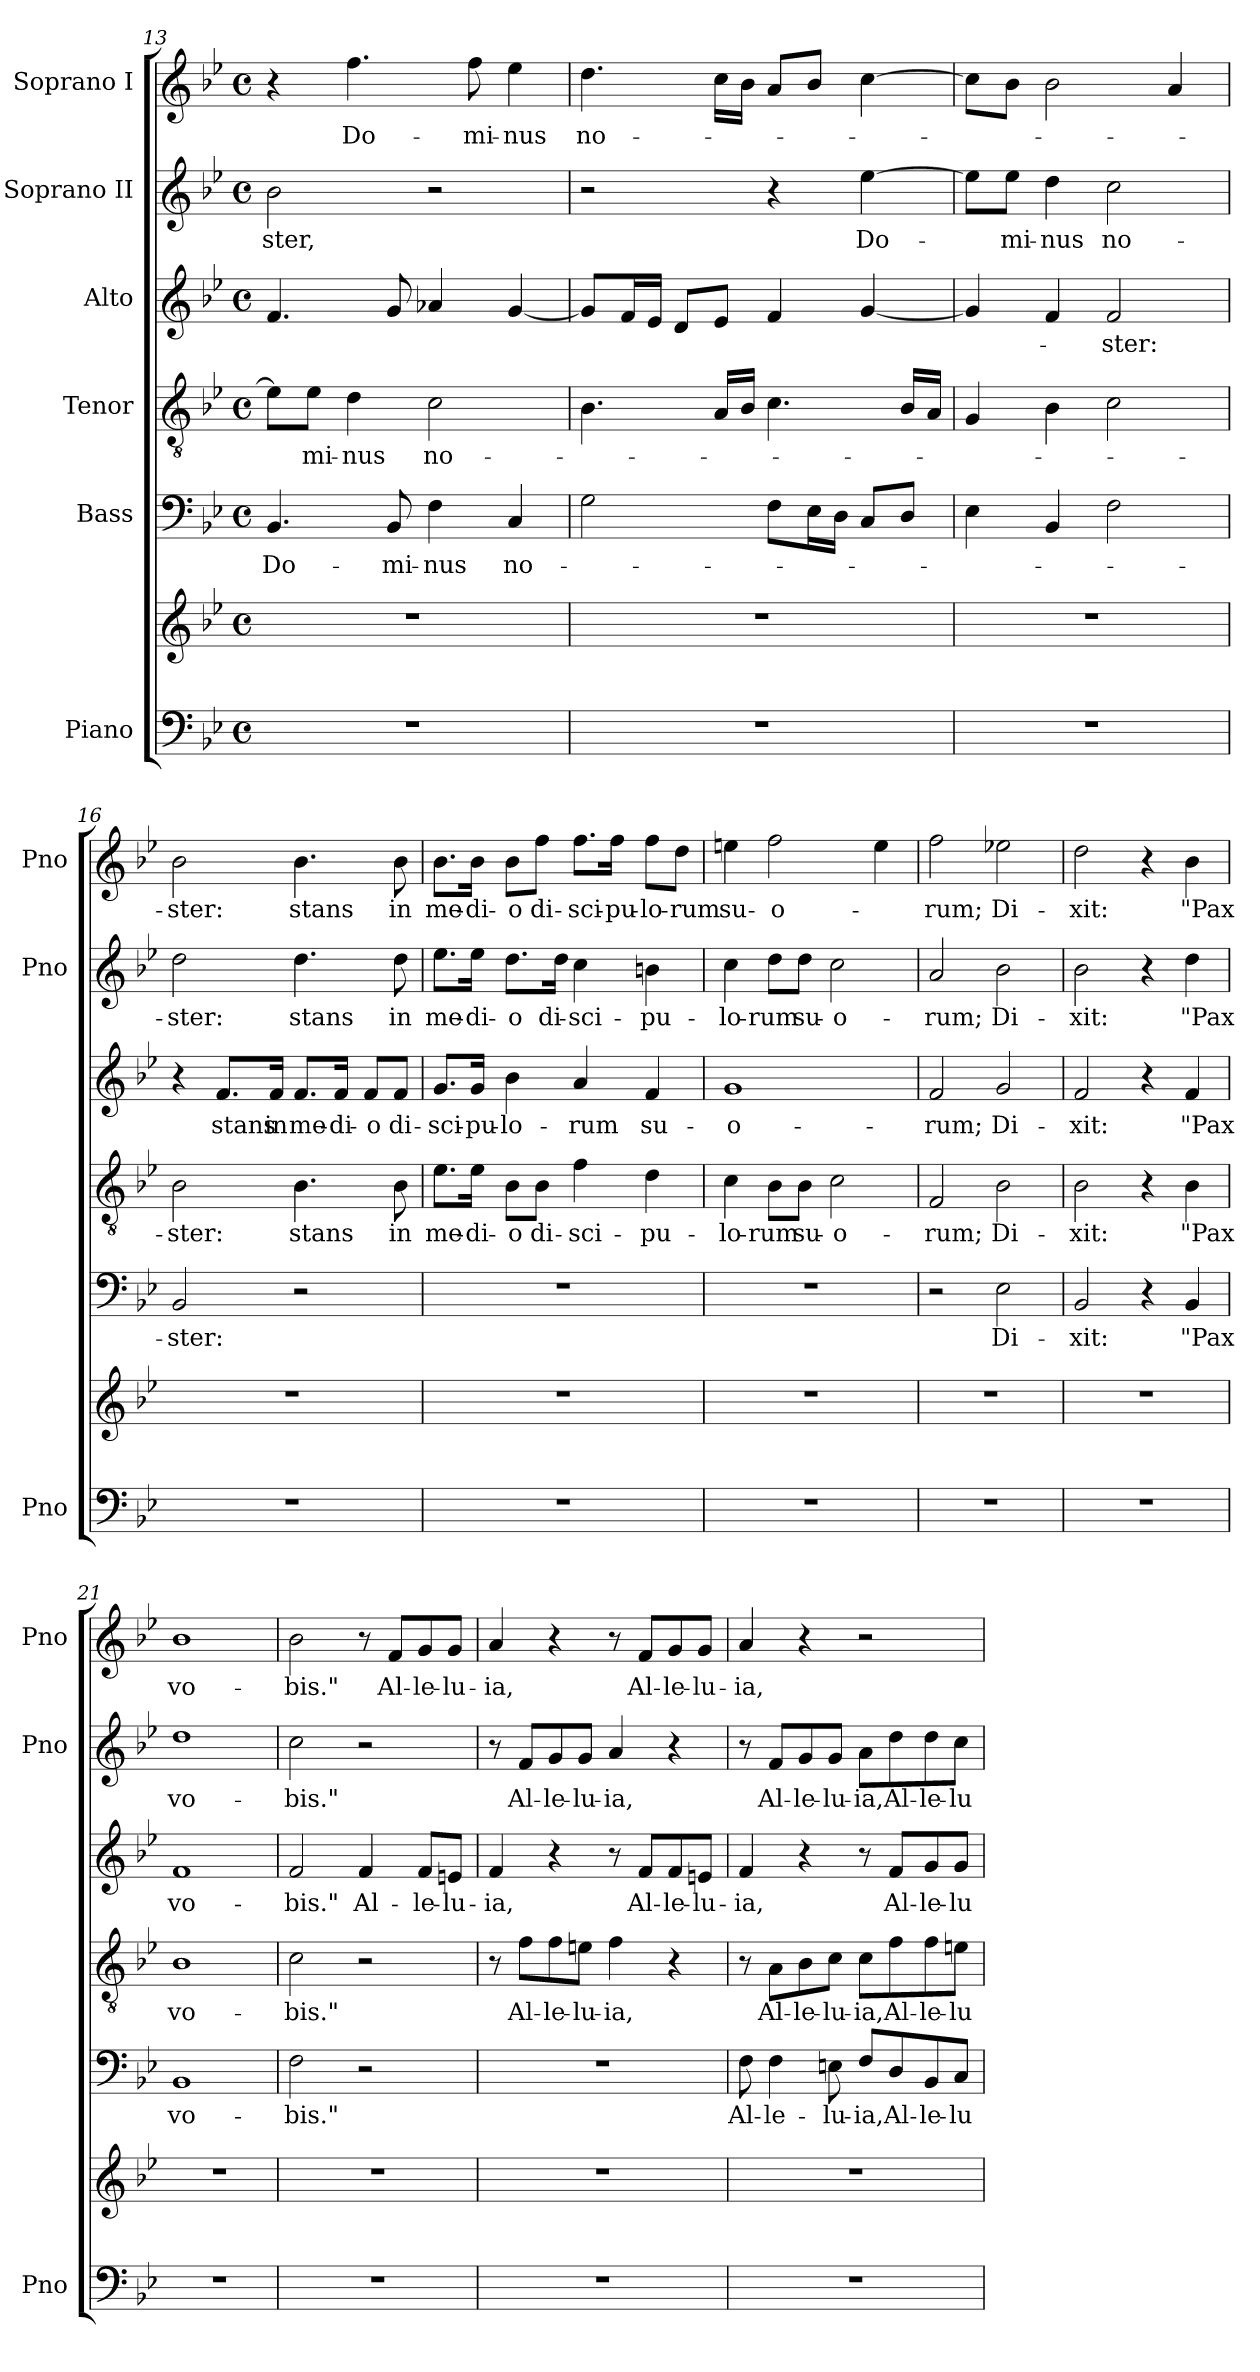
**kern	**kern	**kern	**text	**kern	**text	**kern	**text	**kern	**text	**kern	**text
*part6	*part6	*part5	*part5	*part4	*part4	*part3	*part3	*part2	*part2	*part1	*part1
*staff7	*staff6	*staff5	*staff5	*staff4	*staff4	*staff3	*staff3	*staff2	*staff2	*staff1	*staff1
*I"Piano	*	*I"Bass	*	*I"Tenor	*	*I"Alto	*	*I"Soprano II	*	*I"Soprano I	*
*I'Pno	*	*	*	*	*	*	*	*I'Pno	*	*I'Pno	*
*clefF4	*clefG2	*clefF4	*	*clefGv2	*	*clefG2	*	*clefG2	*	*clefG2	*
*k[b-e-]	*k[b-e-]	*k[b-e-]	*	*k[b-e-]	*	*k[b-e-]	*	*k[b-e-]	*	*k[b-e-]	*
*B-:	*B-:	*B-:	*	*B-:	*	*B-:	*	*B-:	*	*B-:	*
*M4/4	*M4/4	*M4/4	*	*M4/4	*	*M4/4	*	*M4/4	*	*M4/4	*
*met(c)	*met(c)	*met(c)	*	*met(c)	*	*met(c)	*	*met(c)	*	*met(c)	*
=13	=13	=13	=13	=13	=13	=13	=13	=13	=13	=13	=13
1r	1r	4.BB-/	Do-	8e-\L]	.	4.f/	.	2b-\	-ster,	4r	.
.	.	.	.	8e-\J	-mi-	.	.	.	.	.	.
.	.	.	.	4d\	-nus	.	.	.	.	4.ff\	Do-
.	.	8BB-/	-mi-	.	.	8g/	.	.	.	.	.
.	.	4F\	-nus	2c\	no-	4a-X/	.	2r	.	.	.
.	.	.	.	.	.	.	.	.	.	8ff\	-mi-
.	.	4C/	no-	.	.	[4g/	.	.	.	4ee-\	-nus
=14	=14	=14	=14	=14	=14	=14	=14	=14	=14	=14	=14
1r	1r	2G\	.	4.B-\	.	8g/L]	.	2r	.	4.dd\	no-
.	.	.	.	.	.	16f/L	.	.	.	.	.
.	.	.	.	.	.	16e-/JJ	.	.	.	.	.
.	.	.	.	.	.	8d/L	.	.	.	.	.
.	.	.	.	16A/LL	.	8e-/J	.	.	.	16cc\LL	.
.	.	.	.	16B-/JJ	.	.	.	.	.	16b-\JJ	.
.	.	8F\L	.	4.c\	.	4f/	.	4r	.	8a/L	.
.	.	16E-\L	.	.	.	.	.	.	.	8b-/J	.
.	.	16D\JJ	.	.	.	.	.	.	.	.	.
.	.	8C/L	.	.	.	[4g/	.	[4ee-\	Do-	[4cc\	.
.	.	8D/J	.	16B-/LL	.	.	.	.	.	.	.
.	.	.	.	16A/JJ	.	.	.	.	.	.	.
!!LO:PB:g=z
=15	=15	=15	=15	=15	=15	=15	=15	=15	=15	=15	=15
1r	1r	4E-\	-­-	4G/	-­-	4g/]	-­-	8ee-\L]	-­	8cc\L]	-­-
.	.	.	.	.	.	.	.	8ee-\J	mi-	8b-\J	.
.	.	4BB-/	.	4B-\	.	4f/	.	4dd\	-nus	2b-\	.
.	.	2F\	.	2c\	.	2f/	-ster:	2cc\	no-	.	.
.	.	.	.	.	.	.	.	.	.	4a/	.
=16	=16	=16	=16	=16	=16	=16	=16	=16	=16	=16	=16
1r	1r	2BB-/	-ster:	2B-\	-ster:	4r	.	2dd\	-ster:	2b-\	-ster:
.	.	.	.	.	.	8.f/L	stans	.	.	.	.
.	.	.	.	.	.	16f/Jk	in	.	.	.	.
.	.	2r	.	4.B-\	stans	8.f/L	me-	4.dd\	stans	4.b-\	stans
.	.	.	.	.	.	16f/Jk	-di-	.	.	.	.
.	.	.	.	.	.	8f/L	-o	.	.	.	.
.	.	.	.	8B-\	in	8f/J	di-	8dd\	in	8b-\	in
=17	=17	=17	=17	=17	=17	=17	=17	=17	=17	=17	=17
1r	1r	1r	.	8.e-\L	me-	8.g/L	-sci-	8.ee-\L	me-	8.b-\L	me-
.	.	.	.	16e-\Jk	-di-	16g/Jk	-pu-	16ee-\Jk	-di-	16b-\Jk	-di-
.	.	.	.	8B-\L	-o	4b-\	-lo-	8.dd\L	-o	8b-\L	-o
.	.	.	.	8B-\J	di-	.	.	.	.	8ff\J	di-
.	.	.	.	.	.	.	.	16dd\Jk	di-	.	.
.	.	.	.	4f\	-sci-	4a/	-rum	4cc\	-sci-	8.ff\L	-sci-
.	.	.	.	.	.	.	.	.	.	16ff\Jk	-pu-
.	.	.	.	4d\	-pu-	4f/	su-	4bn\	-pu-	8ff\L	-lo-
.	.	.	.	.	.	.	.	.	.	8dd\J	-rum
=18	=18	=18	=18	=18	=18	=18	=18	=18	=18	=18	=18
1r	1r	1r	.	4c\	-lo-	1g	-o-	4cc\	-lo-	4een\	su-
.	.	.	.	8B-\L	-rum	.	.	8dd\L	-rum	2ff\	-o-
.	.	.	.	8B-\J	su-	.	.	8dd\J	su-	.	.
.	.	.	.	2c\	-o-	.	.	2cc\	-o-	.	.
.	.	.	.	.	.	.	.	.	.	4ee\	.
=19	=19	=19	=19	=19	=19	=19	=19	=19	=19	=19	=19
1r	1r	2r	.	2F/	-rum;	2f/	-rum;	2a/	-rum;	2ff\	-rum;
.	.	2E-\	Di-	2B-\	Di-	2g/	Di-	2b-\	Di-	2ee-X\	Di-
!!LO:LB:g=z
=20	=20	=20	=20	=20	=20	=20	=20	=20	=20	=20	=20
1r	1r	2BB-/	-­xit:	2B-\	-­xit:	2f/	-­xit:	2b-\	-­xit:	2dd\	-­xit:
.	.	4r	.	4r	.	4r	.	4r	.	4r	.
.	.	4BB-/	"Pax	4B-\	"Pax	4f/	"Pax	4dd\	"Pax	4b-\	"Pax
=21	=21	=21	=21	=21	=21	=21	=21	=21	=21	=21	=21
1r	1r	1BB-	vo-	1B-	vo-	1f	vo-	1dd	vo-	1b-	vo-
=22	=22	=22	=22	=22	=22	=22	=22	=22	=22	=22	=22
1r	1r	2F\	-bis."	2c\	-bis."	2f/	-bis."	2cc\	-bis."	2b-\	-bis."
.	.	2r	.	2r	.	4f/	Al-	2r	.	8r	.
.	.	.	.	.	.	.	.	.	.	8f/L	Al-
.	.	.	.	.	.	8f/L	-le-	.	.	8g/	-le-
.	.	.	.	.	.	8en/J	-lu-	.	.	8g/J	-lu-
=23	=23	=23	=23	=23	=23	=23	=23	=23	=23	=23	=23
1r	1r	1r	.	8r	.	4f/	-ia,	8r	.	4a/	-ia,
.	.	.	.	8f\L	Al-	.	.	8f/L	Al-	.	.
.	.	.	.	8f\	-le-	4r	.	8g/	-le-	4r	.
.	.	.	.	8en\J	-lu-	.	.	8g/J	-lu-	.	.
.	.	.	.	4f\	-ia,	8r	.	4a/	-ia,	8r	.
.	.	.	.	.	.	8f/L	Al-	.	.	8f/L	Al-
.	.	.	.	4r	.	8f/	-le-	4r	.	8g/	-le-
.	.	.	.	.	.	8en/J	-lu-	.	.	8g/J	-lu-
=24	=24	=24	=24	=24	=24	=24	=24	=24	=24	=24	=24
1r	1r	8F\	Al-	8r	.	4f/	-ia,	8r	.	4a/	-ia,
.	.	4F\	-le-	8A\L	Al-	.	.	8f/L	Al-	.	.
.	.	.	.	8B-\	-le-	4r	.	8g/	-le-	4r	.
.	.	8En\	-lu-	8c\J	-lu-	.	.	8g/J	-lu-	.	.
.	.	8F/L	-ia,	8c\L	-ia,	8r	.	8a\L	-ia,	2r	.
.	.	8D/	Al-	8f\	Al-	8f/L	Al-	8dd\	Al-	.	.
.	.	8BB-/	-le-	8f\	-le-	8g/	-le-	8dd\	-le-	.	.
.	.	8C/J	-lu-	8en\J	-lu-	8g/J	-lu-	8cc\J	-lu-	.	.
=	=	=	=	=	=	=	=	=	=	=	=
*-	*-	*-	*-	*-	*-	*-	*-	*-	*-	*-	*-
